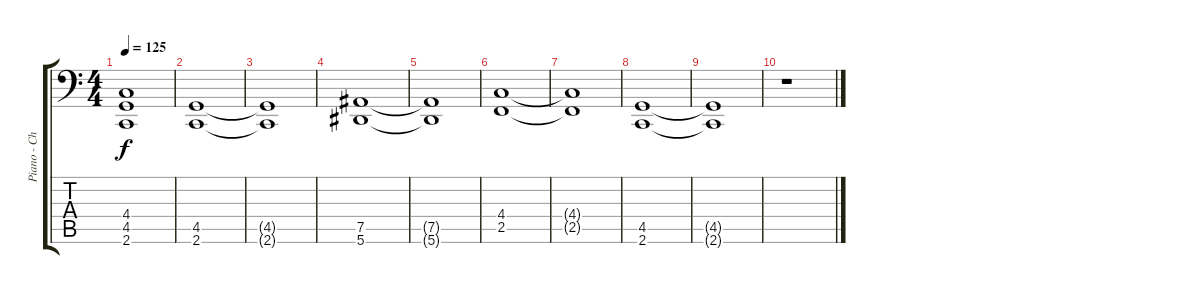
\track ("Piano - Chords" "Piano - Ch") {instrument electricgrandpiano}
\staff {score tabs}
\tuning (Bb3 F3 Db3 Ab2 Eb2 Bb1) {hide}
\ts (4 4)
\tempo 125
\clef f4
\ks c
(4.4{t} 4.5{t} 2.6{t}).1{dy f} |
(4.5 2.6).1{volume 7} |
(4.5{t} 2.6{t}).1 |
(7.5 5.6).1 |
(7.5{t} 5.6{t}).1 |
(4.4 2.5).1{volume 0} |
(4.4{t} 2.5{t}).1 |
(4.5 2.6).1 |
(4.5{t} 2.6{t}).1 |
r.1
